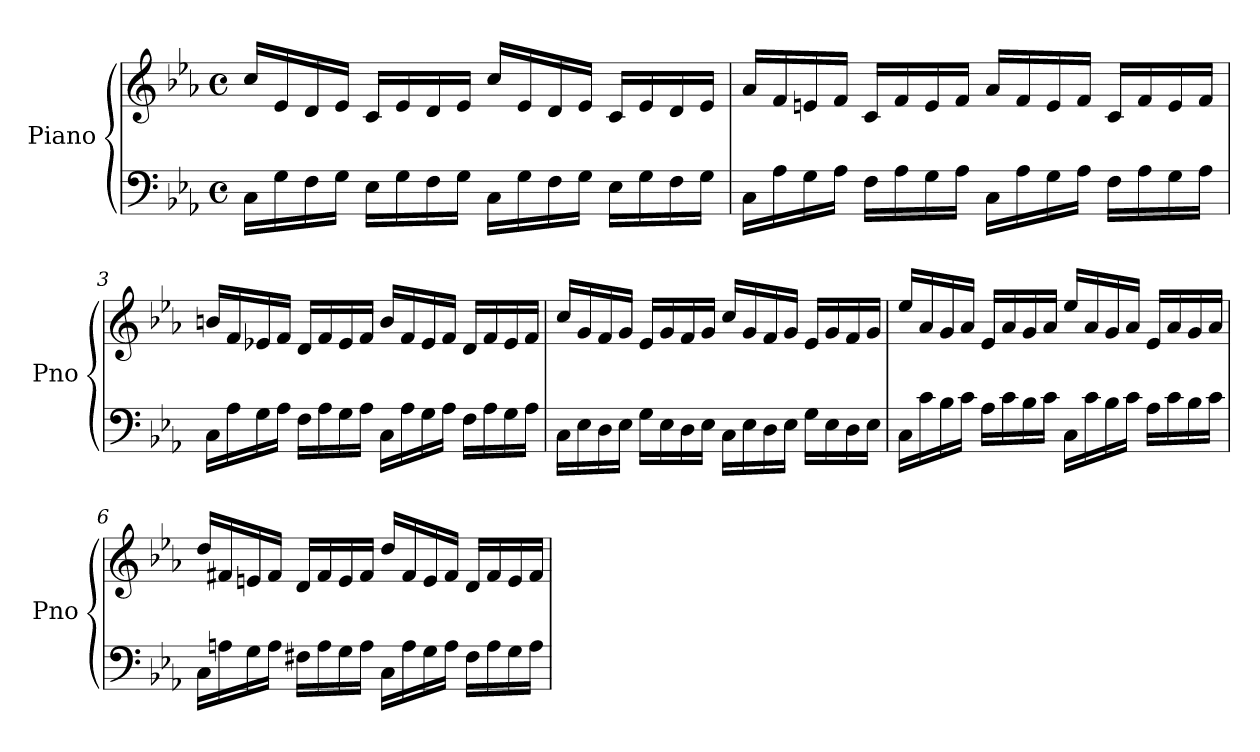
**kern	**kern
*part1	*part1
*staff2	*staff1
*I"Piano	*
*I'Pno	*
*clefF4	*clefG2
*k[b-e-a-]	*k[b-e-a-]
*M4/4	*M4/4
*met(c)	*met(c)
=1	=1
16C\LL	16cc/LL
16G\	16e-/
16F\	16d/
16G\JJ	16e-/JJ
16E-\LL	16c/LL
16G\	16e-/
16F\	16d/
16G\JJ	16e-/JJ
16C\LL	16cc/LL
16G\	16e-/
16F\	16d/
16G\JJ	16e-/JJ
16E-\LL	16c/LL
16G\	16e-/
16F\	16d/
16G\JJ	16e-/JJ
=2	=2
16C\LL	16a-/LL
16A-\	16f/
16G\	16en/
16A-\JJ	16f/JJ
16F\LL	16c/LL
16A-\	16f/
16G\	16e/
16A-\JJ	16f/JJ
16C\LL	16a-/LL
16A-\	16f/
16G\	16e/
16A-\JJ	16f/JJ
16F\LL	16c/LL
16A-\	16f/
16G\	16e/
16A-\JJ	16f/JJ
=3	=3
16C\LL	16bn/LL
16A-\	16f/
16G\	16e-X/
16A-\JJ	16f/JJ
16F\LL	16d/LL
16A-\	16f/
16G\	16e-/
16A-\JJ	16f/JJ
16C\LL	16b/LL
16A-\	16f/
16G\	16e-/
16A-\JJ	16f/JJ
16F\LL	16d/LL
16A-\	16f/
16G\	16e-/
16A-\JJ	16f/JJ
=4	=4
16C\LL	16cc/LL
16E-\	16g/
16D\	16f/
16E-\JJ	16g/JJ
16G\LL	16e-/LL
16E-\	16g/
16D\	16f/
16E-\JJ	16g/JJ
16C\LL	16cc/LL
16E-\	16g/
16D\	16f/
16E-\JJ	16g/JJ
16G\LL	16e-/LL
16E-\	16g/
16D\	16f/
16E-\JJ	16g/JJ
=5	=5
16C\LL	16ee-/LL
16c\	16a-/
16B-\	16g/
16c\JJ	16a-/JJ
16A-\LL	16e-/LL
16c\	16a-/
16B-\	16g/
16c\JJ	16a-/JJ
16C\LL	16ee-/LL
16c\	16a-/
16B-\	16g/
16c\JJ	16a-/JJ
16A-\LL	16e-/LL
16c\	16a-/
16B-\	16g/
16c\JJ	16a-/JJ
=6	=6
16C\LL	16dd/LL
16An\	16f#X/
16G\	16en/
16A\JJ	16f#/JJ
16F#X\LL	16d/LL
16A\	16f#/
16G\	16e/
16A\JJ	16f#/JJ
16C\LL	16dd/LL
16A\	16f#/
16G\	16e/
16A\JJ	16f#/JJ
16F#\LL	16d/LL
16A\	16f#/
16G\	16e/
16A\JJ	16f#/JJ
=	=
*-	*-
